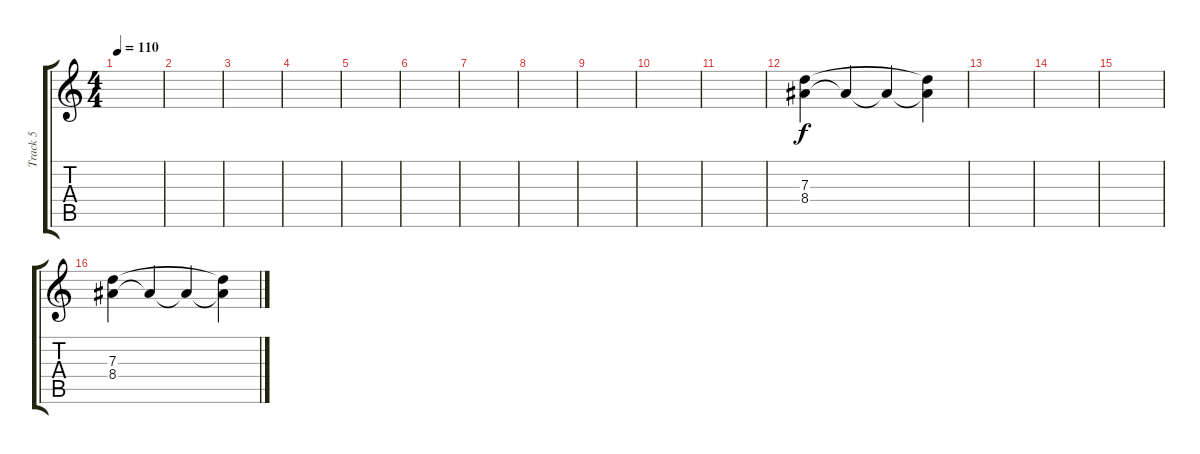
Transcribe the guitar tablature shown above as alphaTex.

\track ("Track 5" "Track 5") {instrument distortionguitar}
\staff {score tabs}
\tuning (E4 B3 G3 D3 A2 E2) {hide}
\ts (4 4)
\tempo 110
\clef g2
\ks c
|
|
|
|
|
|
|
|
|
|
|
(7.3 8.4).4 8.4{t}.4 8.4{t}.4 (7.3{t} 8.4{t}).4 |
|
|
|
(7.3 8.4).4 8.4{t}.4 8.4{t}.4 (7.3{t} 8.4{t}).4
